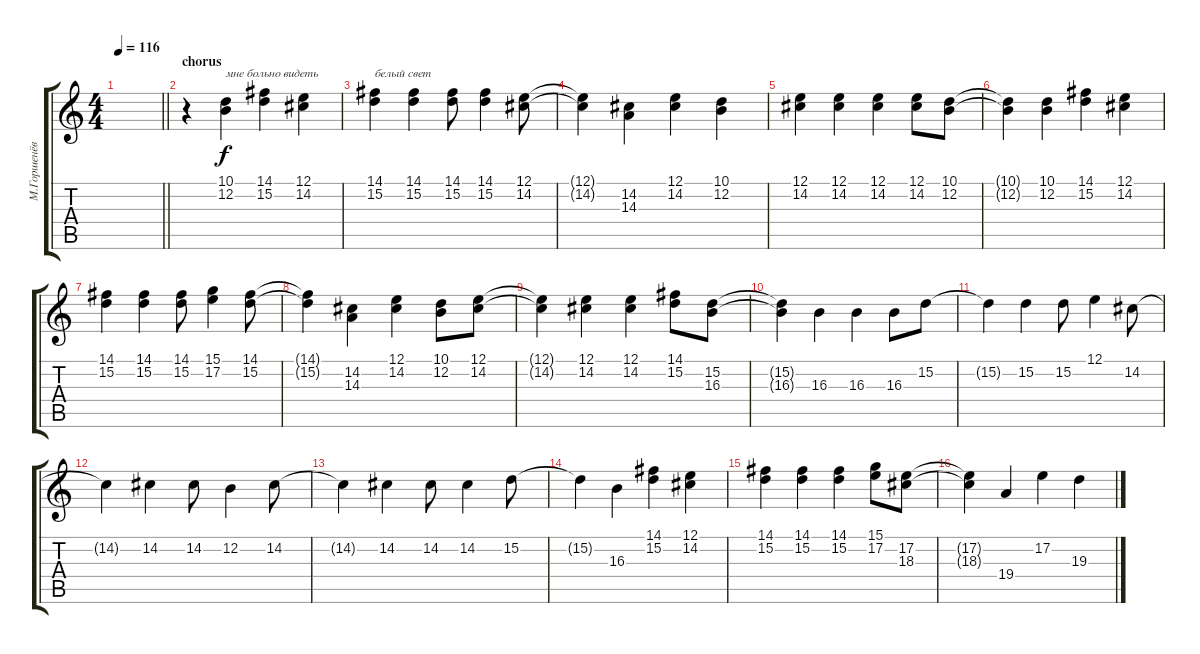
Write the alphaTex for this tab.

\track ("М.Горшенёв" "М.Горшенёв") {instrument lead6voice}
\staff {score tabs}
\tuning (E4 B3 G3 D3 A2 E2) {hide}
\ts (4 4)
\tempo 116
\clef g2
\barLineRight lightlight
\ks c
|
\section ("" "chorus")
r.4{volume 16} (10.1 12.2).4{txt "мне больно видеть "} (14.1 15.2).4 (12.1 14.2).4 |
(14.1 15.2).4{txt "белый свет"} (14.1 15.2).4 (14.1 15.2).8 (14.1 15.2).4 (12.1 14.2).8 |
(12.1{t} 14.2{t}).4 (14.2 14.3).4 (12.1 14.2).4 (10.1 12.2).4 |
(12.1 14.2).4 (12.1 14.2).4 (12.1 14.2).4 (12.1 14.2).8 (10.1 12.2).8 |
(10.1{t} 12.2{t}).4 (10.1 12.2).4 (14.1 15.2).4 (12.1 14.2).4 |
(14.1 15.2).4 (14.1 15.2).4 (14.1 15.2).8 (15.1 17.2).4 (14.1 15.2).8 |
(14.1{t} 15.2{t}).4 (14.2 14.3).4 (12.1 14.2).4 (10.1 12.2).8 (12.1 14.2).8 |
(12.1{t} 14.2{t}).4 (12.1 14.2).4 (12.1 14.2).4 (14.1 15.2).8 (15.2 16.3).8 |
(15.2{t} 16.3{t}).4 16.3.4 16.3.4 16.3.8 15.2.8 |
15.2{t}.4 15.2.4 15.2.8 12.1.4 14.2.8 |
14.2{t}.4 14.2.4 14.2.8 12.2.4 14.2.8 |
14.2{t}.4 14.2.4 14.2.8 14.2.4 15.2.8 |
15.2{t}.4 16.3.4 (14.1 15.2).4 (12.1 14.2).4 |
(14.1 15.2).4 (14.1 15.2).4 (14.1 15.2).4 (15.1 17.2).8 (17.2 18.3).8 |
(17.2{t} 18.3{t}).4 19.4.4 17.2.4 19.3.4
